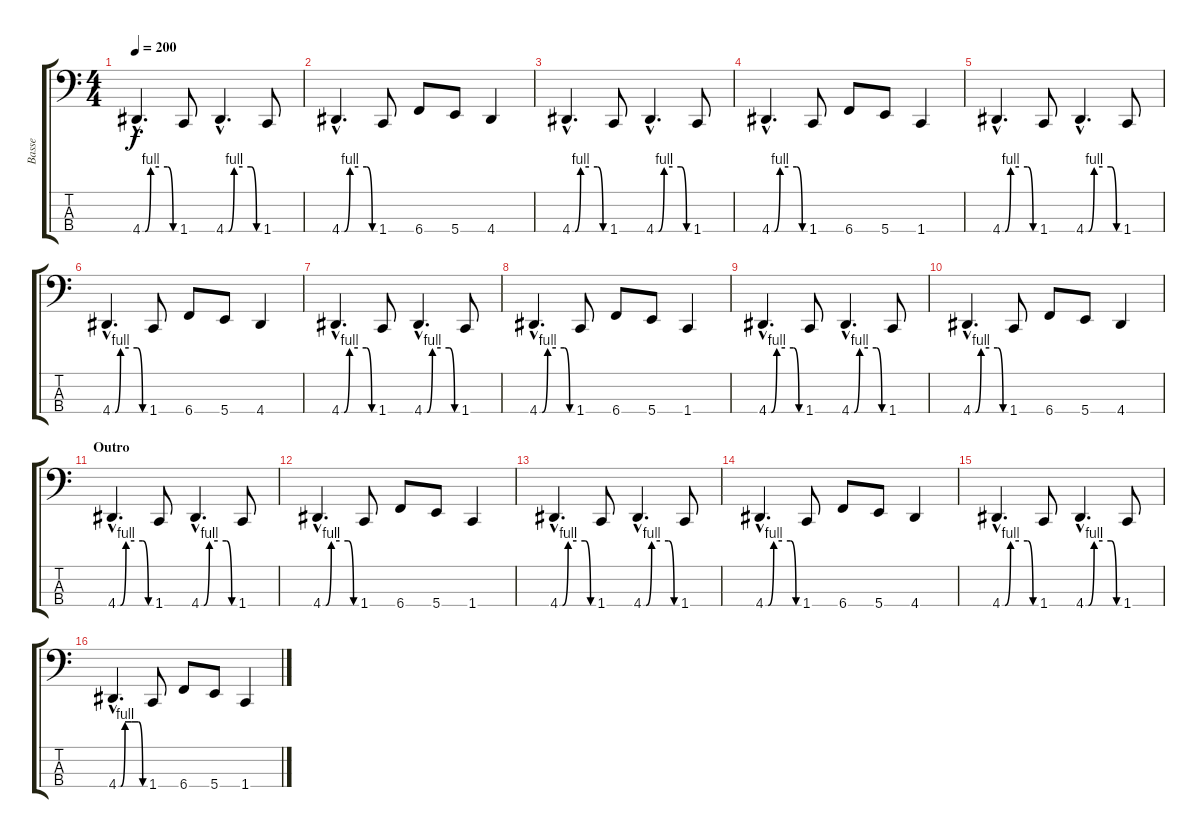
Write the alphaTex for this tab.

\track ("Basse" "Basse") {instrument electricbasspick}
\staff {score tabs}
\tuning (E2 B1 Gb1 B0) {hide}
\ts (4 4)
\tempo 200
\clef f4
\ks c
4.4{be (custom 0 0 5 0 15 4 30 4 45 4 55 0 60 0) hac}.4{d dy f} 1.4.8 4.4{be (custom 0 0 5 0 15 4 30 4 45 4 55 0 60 0) hac}.4{d} 1.4.8 |
4.4{be (custom 0 0 5 0 15 4 30 4 45 4 55 0 60 0) hac}.4{d} 1.4.8 6.4.8 5.4.8 4.4.4 |
4.4{be (custom 0 0 5 0 15 4 30 4 45 4 55 0 60 0) hac}.4{d} 1.4.8 4.4{be (custom 0 0 5 0 15 4 30 4 45 4 55 0 60 0) hac}.4{d} 1.4.8 |
4.4{be (custom 0 0 5 0 15 4 30 4 45 4 55 0 60 0) hac}.4{d} 1.4.8 6.4.8 5.4.8 1.4.4 |
4.4{be (custom 0 0 5 0 15 4 30 4 45 4 55 0 60 0) hac}.4{d} 1.4.8 4.4{be (custom 0 0 5 0 15 4 30 4 45 4 55 0 60 0) hac}.4{d} 1.4.8 |
4.4{be (custom 0 0 5 0 15 4 30 4 45 4 55 0 60 0) hac}.4{d} 1.4.8 6.4.8 5.4.8 4.4.4 |
4.4{be (custom 0 0 5 0 15 4 30 4 45 4 55 0 60 0) hac}.4{d} 1.4.8 4.4{be (custom 0 0 5 0 15 4 30 4 45 4 55 0 60 0) hac}.4{d} 1.4.8 |
4.4{be (custom 0 0 5 0 15 4 30 4 45 4 55 0 60 0) hac}.4{d} 1.4.8 6.4.8 5.4.8 1.4.4 |
4.4{be (custom 0 0 5 0 15 4 30 4 45 4 55 0 60 0) hac}.4{d} 1.4.8 4.4{be (custom 0 0 5 0 15 4 30 4 45 4 55 0 60 0) hac}.4{d} 1.4.8 |
4.4{be (custom 0 0 5 0 15 4 30 4 45 4 55 0 60 0) hac}.4{d} 1.4.8 6.4.8 5.4.8 4.4.4 |
\section ("" "Outro")
4.4{be (custom 0 0 5 0 15 4 30 4 45 4 55 0 60 0) hac}.4{d} 1.4.8 4.4{be (custom 0 0 5 0 15 4 30 4 45 4 55 0 60 0) hac}.4{d} 1.4.8 |
4.4{be (custom 0 0 5 0 15 4 30 4 45 4 55 0 60 0) hac}.4{d} 1.4.8 6.4.8 5.4.8 1.4.4 |
4.4{be (custom 0 0 5 0 15 4 30 4 45 4 55 0 60 0) hac}.4{d} 1.4.8 4.4{be (custom 0 0 5 0 15 4 30 4 45 4 55 0 60 0) hac}.4{d} 1.4.8 |
4.4{be (custom 0 0 5 0 15 4 30 4 45 4 55 0 60 0) hac}.4{d} 1.4.8 6.4.8 5.4.8 4.4.4 |
4.4{be (custom 0 0 5 0 15 4 30 4 45 4 55 0 60 0) hac}.4{d} 1.4.8 4.4{be (custom 0 0 5 0 15 4 30 4 45 4 55 0 60 0) hac}.4{d} 1.4.8 |
4.4{be (custom 0 0 5 0 15 4 30 4 45 4 55 0 60 0) hac}.4{d} 1.4.8 6.4.8 5.4.8 1.4.4
